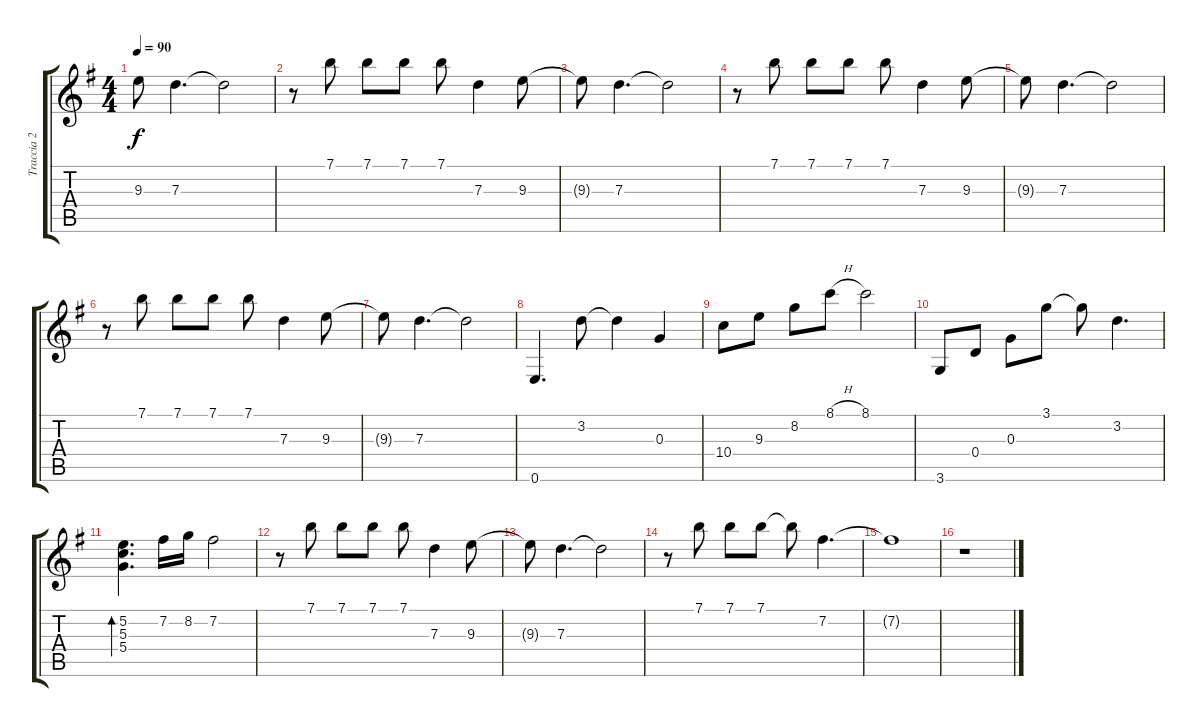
\track ("Traccia 2" "Traccia 2") {instrument electricguitarmuted}
\staff {score tabs}
\tuning (E4 B3 G3 D3 A2 E2) {hide}
\ts (4 4)
\tempo 90
\clef g2
\ks g
9.3{t}.8{dy f} 7.3.4{d} 7.3{t}.2 |
r.8 7.1.8 7.1.8 7.1.8 7.1.8 7.3.4 9.3.8 |
9.3{t}.8 7.3.4{d} 7.3{t}.2 |
r.8 7.1.8 7.1.8 7.1.8 7.1.8 7.3.4 9.3.8 |
9.3{t}.8 7.3.4{d} 7.3{t}.2 |
r.8 7.1.8 7.1.8 7.1.8 7.1.8 7.3.4 9.3.8 |
9.3{t}.8 7.3.4{d} 7.3{t}.2 |
0.6.4{d} 3.2.8 3.2{t}.4 0.3.4 |
10.4.8 9.3.8 8.2.8 8.1{h}.8 8.1.2 |
3.6.8 0.4.8 0.3.8 3.1.8 3.1{t}.8 3.2.4{d} |
(5.2 5.3 5.4).4{d bd 120} 7.2.16 8.2.16 7.2.2 |
r.8 7.1.8 7.1.8 7.1.8 7.1.8 7.3.4 9.3.8 |
9.3{t}.8 7.3.4{d} 7.3{t}.2 |
r.8 7.1.8 7.1.8 7.1.8 7.1{t}.8 7.2.4{d} |
7.2{t}.1 |
r.1
